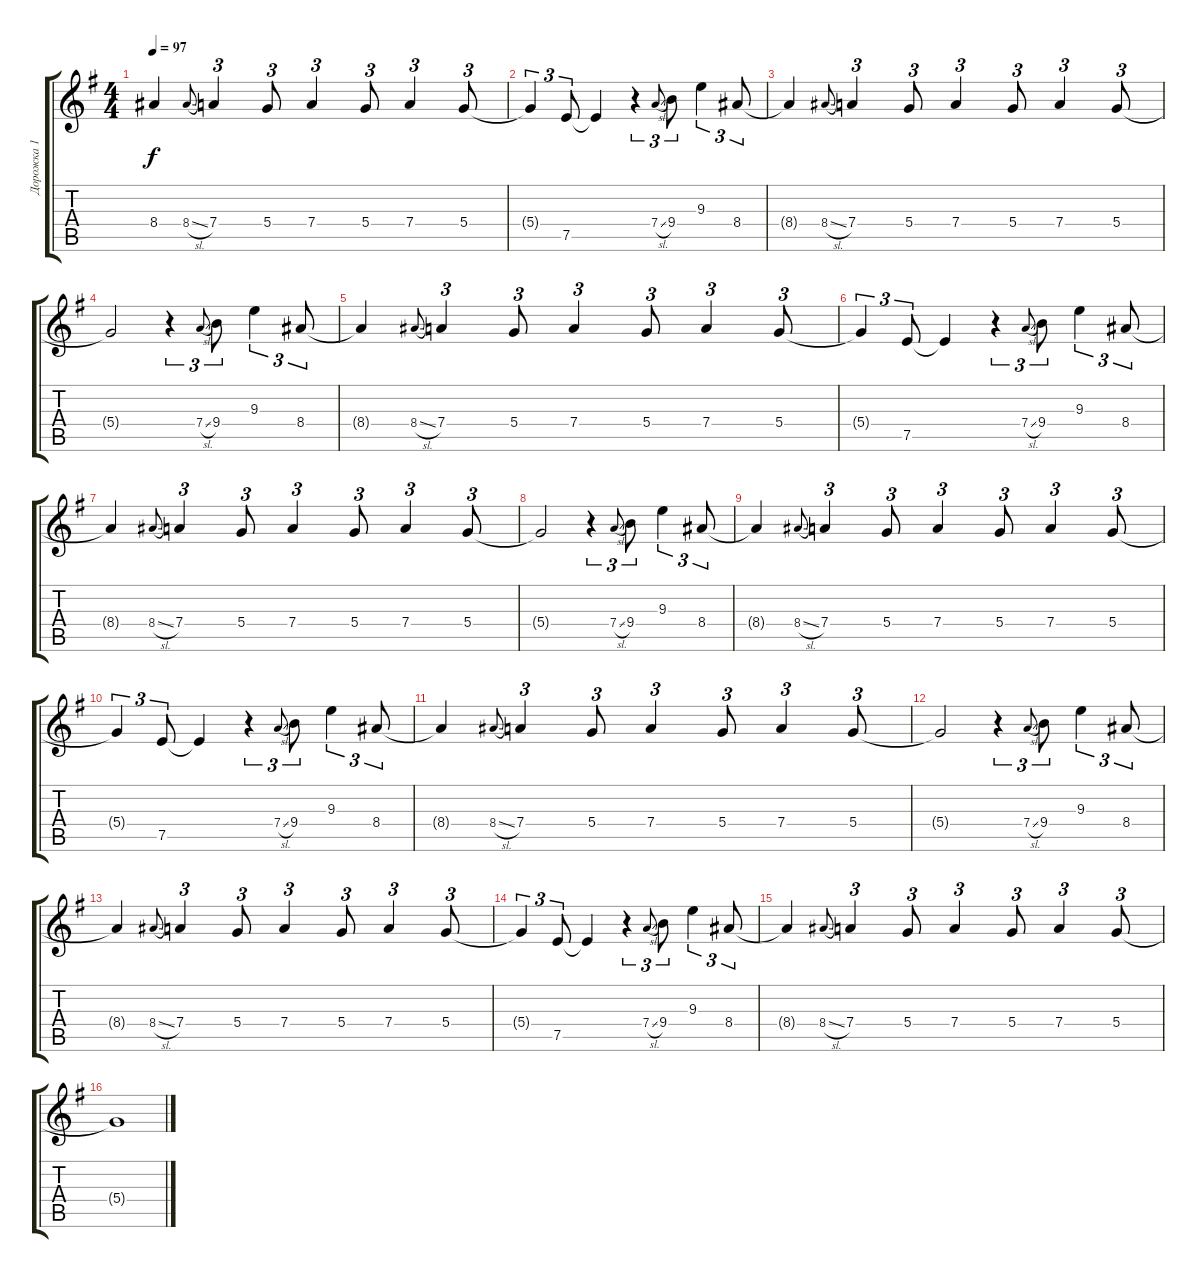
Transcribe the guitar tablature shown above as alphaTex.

\track ("Дорожка 1" "Дорожка 1") {instrument acousticguitarsteel}
\staff {score tabs}
\tuning (E4 B3 G3 D3 A2 E2) {hide}
\ts (4 4)
\tempo 97
\clef g2
\ks eminor
8.4{t}.4{dy f} 8.4{sl}.8{gr onbeat} 7.4.4{tu (3 2)} 5.4.8{tu (3 2)} 7.4.4{tu (3 2)} 5.4.8{tu (3 2)} 7.4.4{tu (3 2)} 5.4.8{tu (3 2)} |
5.4{t}.4{tu (3 2)} 7.5.8{tu (3 2)} 7.5{t}.4 r.4{tu (3 2)} 7.4{sl}.8{gr onbeat} 9.4.8{tu (3 2)} 9.3.4{tu (3 2)} 8.4.8{tu (3 2)} |
8.4{t}.4 8.4{sl}.8{gr onbeat} 7.4.4{tu (3 2)} 5.4.8{tu (3 2)} 7.4.4{tu (3 2)} 5.4.8{tu (3 2)} 7.4.4{tu (3 2)} 5.4.8{tu (3 2)} |
5.4{t}.2 r.4{tu (3 2)} 7.4{sl}.8{gr onbeat} 9.4.8{tu (3 2)} 9.3.4{tu (3 2)} 8.4.8{tu (3 2)} |
8.4{t}.4 8.4{sl}.8{gr onbeat} 7.4.4{tu (3 2)} 5.4.8{tu (3 2)} 7.4.4{tu (3 2)} 5.4.8{tu (3 2)} 7.4.4{tu (3 2)} 5.4.8{tu (3 2)} |
5.4{t}.4{tu (3 2)} 7.5.8{tu (3 2)} 7.5{t}.4 r.4{tu (3 2)} 7.4{sl}.8{gr onbeat} 9.4.8{tu (3 2)} 9.3.4{tu (3 2)} 8.4.8{tu (3 2)} |
8.4{t}.4 8.4{sl}.8{gr onbeat} 7.4.4{tu (3 2)} 5.4.8{tu (3 2)} 7.4.4{tu (3 2)} 5.4.8{tu (3 2)} 7.4.4{tu (3 2)} 5.4.8{tu (3 2)} |
5.4{t}.2 r.4{tu (3 2)} 7.4{sl}.8{gr onbeat} 9.4.8{tu (3 2)} 9.3.4{tu (3 2)} 8.4.8{tu (3 2)} |
8.4{t}.4 8.4{sl}.8{gr onbeat} 7.4.4{tu (3 2)} 5.4.8{tu (3 2)} 7.4.4{tu (3 2)} 5.4.8{tu (3 2)} 7.4.4{tu (3 2)} 5.4.8{tu (3 2)} |
5.4{t}.4{tu (3 2)} 7.5.8{tu (3 2)} 7.5{t}.4 r.4{tu (3 2)} 7.4{sl}.8{gr onbeat} 9.4.8{tu (3 2)} 9.3.4{tu (3 2)} 8.4.8{tu (3 2)} |
8.4{t}.4 8.4{sl}.8{gr onbeat} 7.4.4{tu (3 2)} 5.4.8{tu (3 2)} 7.4.4{tu (3 2)} 5.4.8{tu (3 2)} 7.4.4{tu (3 2)} 5.4.8{tu (3 2)} |
5.4{t}.2 r.4{tu (3 2)} 7.4{sl}.8{gr onbeat} 9.4.8{tu (3 2)} 9.3.4{tu (3 2)} 8.4.8{tu (3 2)} |
8.4{t}.4 8.4{sl}.8{gr onbeat} 7.4.4{tu (3 2)} 5.4.8{tu (3 2)} 7.4.4{tu (3 2)} 5.4.8{tu (3 2)} 7.4.4{tu (3 2)} 5.4.8{tu (3 2)} |
5.4{t}.4{tu (3 2)} 7.5.8{tu (3 2)} 7.5{t}.4 r.4{tu (3 2)} 7.4{sl}.8{gr onbeat} 9.4.8{tu (3 2)} 9.3.4{tu (3 2)} 8.4.8{tu (3 2)} |
8.4{t}.4 8.4{sl}.8{gr onbeat} 7.4.4{tu (3 2)} 5.4.8{tu (3 2)} 7.4.4{tu (3 2)} 5.4.8{tu (3 2)} 7.4.4{tu (3 2)} 5.4.8{tu (3 2)} |
5.4{t}.1
